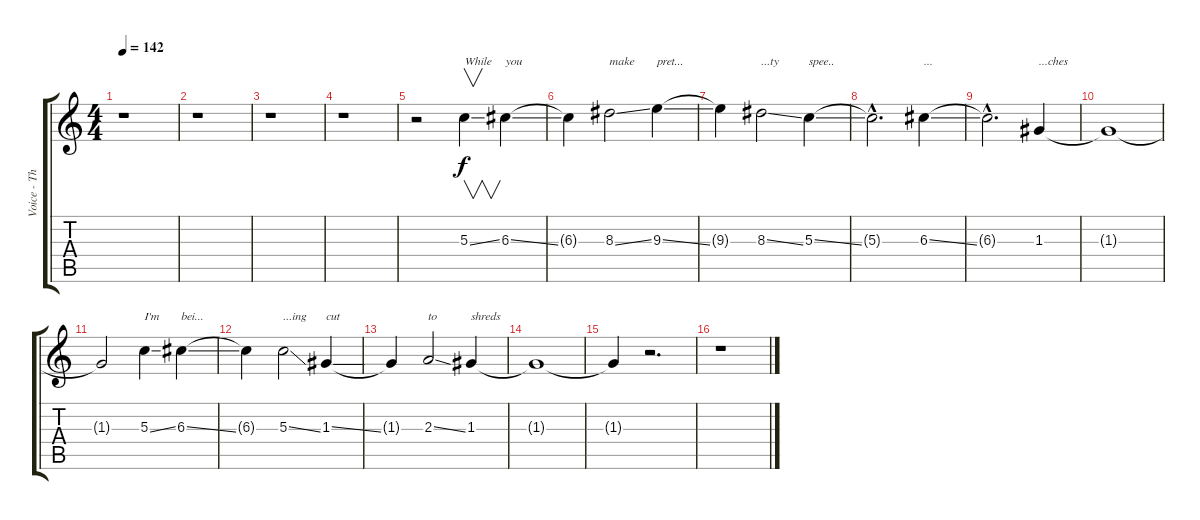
\track ("Voice - Thom Yorke" "Voice - Th") {instrument fretlessbass}
\staff {score tabs}
\tuning (E4 B3 G3 D3 A2 E2) {hide}
\ts (4 4)
\tempo 142
\clef g2
\ks c
r.1{dy f} |
r.1 |
r.1 |
r.1 |
r.2 5.3{ss}.4{v txt "While"} 6.3{ss}.4{txt "you"} |
6.3{t}.4 8.3{ss}.2{txt "make"} 9.3{ss}.4{txt "pret..."} |
9.3{t}.4 8.3{ss}.2{txt "...ty"} 5.3{ss}.4{txt "spee.."} |
5.3{hac t}.2{d} 6.3{ss}.4{txt "..."} |
6.3{hac t}.2{d} 1.3.4{txt "...ches"} |
1.3{t}.1 |
1.3{t}.2 5.3{ss}.4{txt "I'm"} 6.3{ss}.4{txt "bei..."} |
6.3{t}.4 5.3{ss}.2{txt "...ing"} 1.3{ss}.4{txt "cut"} |
1.3{t}.4 2.3{ss}.2{txt "to"} 1.3.4{txt "shreds"} |
1.3{t}.1 |
1.3{t}.4 r.2{d} |
r.1
